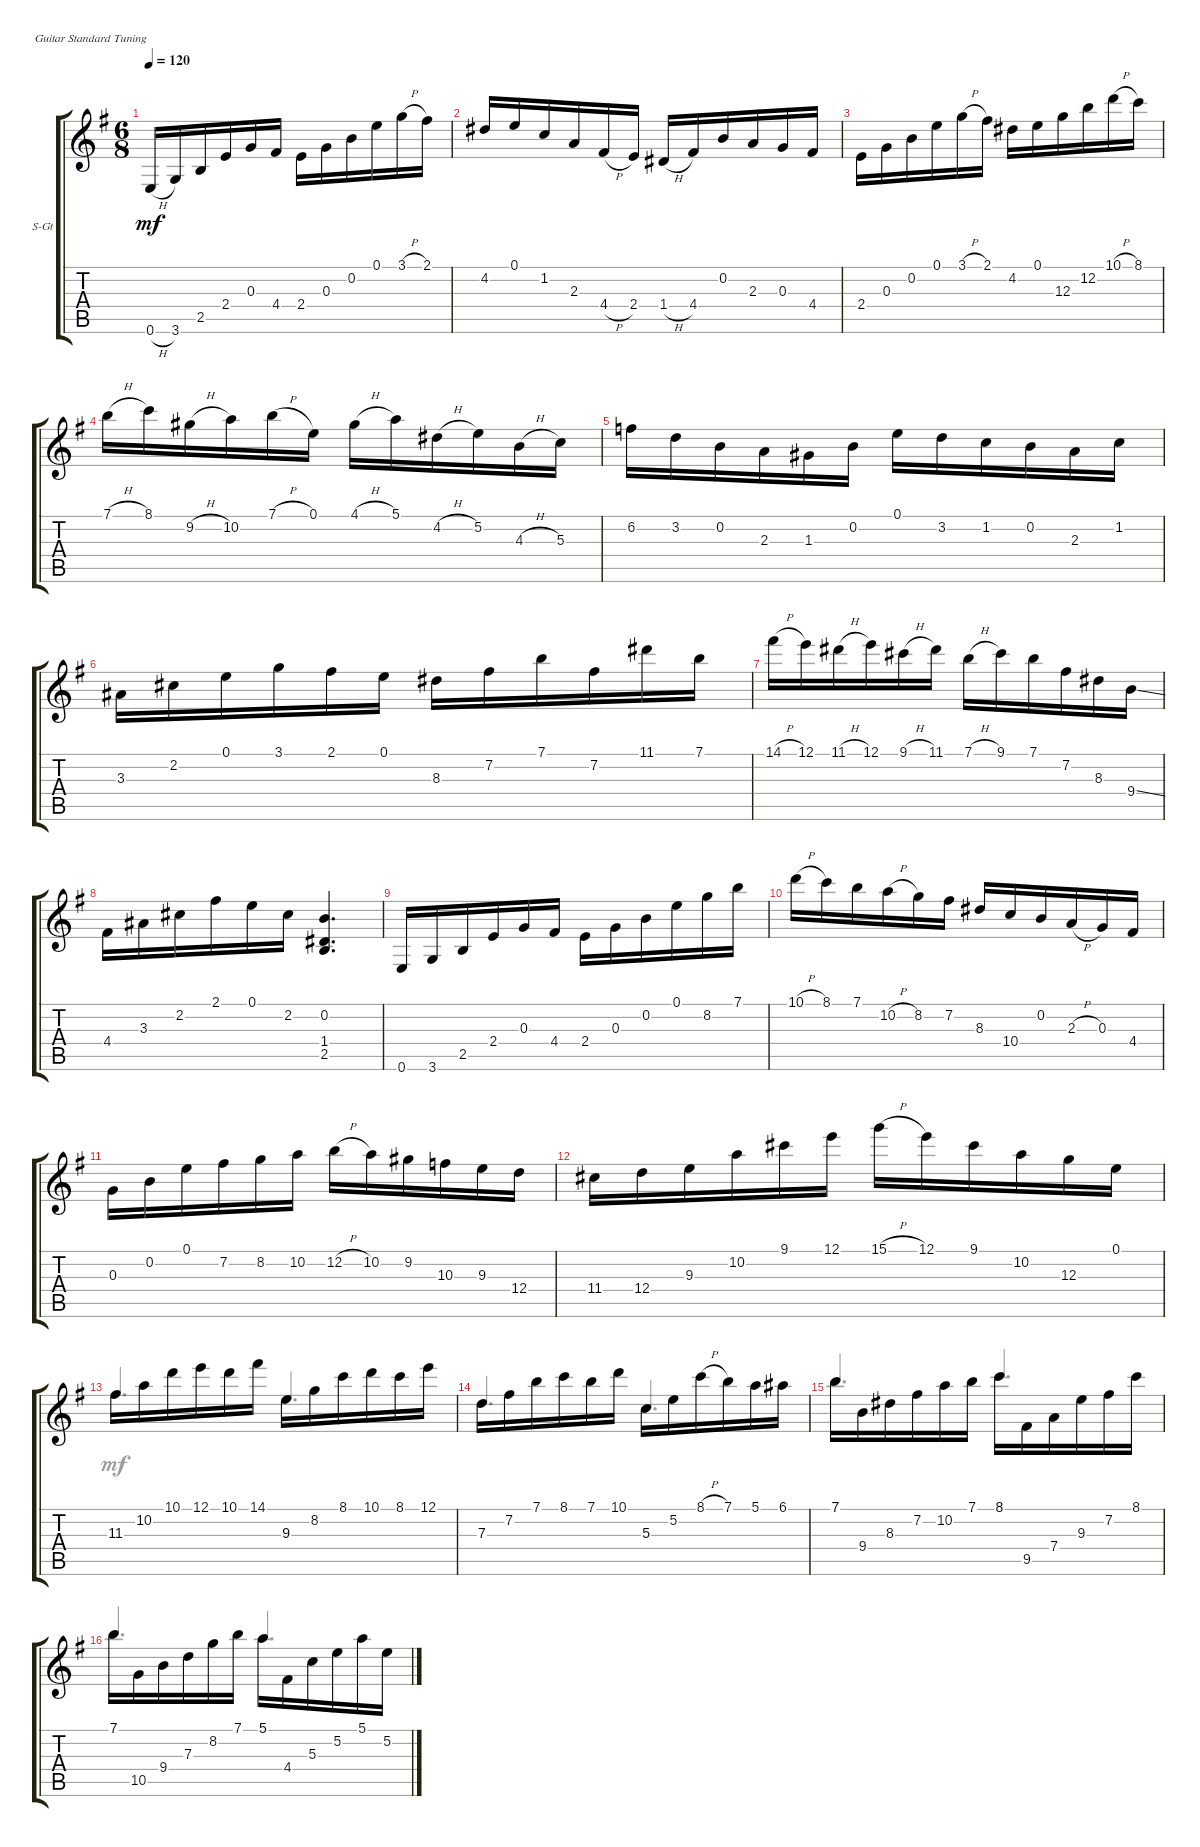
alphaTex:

\defaultSystemsLayout 4
\bracketExtendMode groupsimilarinstruments
\firstSystemTrackNameOrientation horizontal
\otherSystemsTrackNameOrientation horizontal
\track ("Acoustic guitar" "S-Gt") {instrument acousticguitarsteel}
\staff {score tabs}
\tuning (E4 B3 G3 D3 A2 E2)
\voice
\ts (6 8)
\tempo 120
\clef g2
\ks g
0.6{h}.16{dy mf instrument acousticguitarsteel} 3.6.16 2.5.16 2.4.16 0.3.16 4.4.16 2.4.16 0.3.16 0.2.16 0.1.16 3.1{h}.16 2.1.16 |
4.2.16 0.1.16 1.2.16 2.3.16 4.4{h}.16 2.4.16 1.4{h}.16 4.4.16 0.2.16 2.3.16 0.3.16 4.4.16 |
2.4.16 0.3.16 0.2.16 0.1.16 3.1{h}.16 2.1.16 4.2.16 0.1.16 12.3.16 12.2.16 10.1{h}.16 8.1.16 |
7.1{h}.16 8.1.16 9.2{h}.16 10.2.16 7.1{h}.16 0.1.16 4.1{h}.16 5.1.16 4.2{h}.16 5.2.16 4.3{h}.16 5.3.16 |
6.2.16 3.2.16 0.2.16 2.3.16 1.3.16 0.2.16 0.1.16 3.2.16 1.2.16 0.2.16 2.3.16 1.2.16 |
3.3.16 2.2.16 0.1.16 3.1.16 2.1.16 0.1.16 8.3.16 7.2.16 7.1.16 7.2.16 11.1.16 7.1.16 |
14.1{h}.16 12.1.16 11.1{h}.16 12.1.16 9.1{h}.16 11.1.16 7.1{h}.16 9.1.16 7.1.16 7.2.16 8.3.16 9.4{ss}.16 |
4.4.16 3.3.16 2.2.16 2.1.16 0.1.16 2.2.16 (0.2 1.4 2.5).4{d} |
0.6.16 3.6.16 2.5.16 2.4.16 0.3.16 4.4.16 2.4.16 0.3.16 0.2.16 0.1.16 8.2.16 7.1.16 |
10.1{h}.16 8.1.16 7.1.16 10.2{h}.16 8.2.16 7.2.16 8.3.16 10.4.16 0.2.16 2.3{h}.16 0.3.16 4.4.16 |
0.3.16 0.2.16 0.1.16 7.2.16 8.2.16 10.2.16 12.2{h}.16 10.2.16 9.2.16 10.3.16 9.3.16 12.4.16 |
11.4.16 12.4.16 9.3.16 10.2.16 9.1.16 12.1.16 15.1{h}.16 12.1.16 9.1.16 10.2.16 12.3.16 0.1.16 |
11.3.16{beam invert} 10.2.16 10.1.16 12.1.16 10.1.16 14.1.16 9.3.16{beam invert} 8.2.16 8.1.16 10.1.16 8.1.16 12.1.16 |
7.3.16{beam invert} 7.2.16 7.1.16 8.1.16 7.1.16 10.1.16 5.3.16{beam invert} 5.2.16 8.1{h}.16 7.1.16 5.1.16 6.1.16 |
7.1.16{beam invert} 9.4.16 8.3.16 7.2.16 10.2.16 7.1.16 8.1.16{beam invert} 9.5.16 7.4.16 9.3.16 7.2.16 8.1.16 |
7.1.16{beam invert} 10.5.16 9.4.16 7.3.16 8.2.16 7.1.16 5.1.16{beam invert} 4.4.16 5.3.16 5.2.16 5.1.16 5.2.16
\voice
\clef g2
\ottava regular
\simile none
\ks g
|
|
|
|
|
|
|
|
|
|
|
|
11.3.4{d beam invert} 9.3.4{d beam invert} |
7.3.4{d beam invert} 5.3.4{d beam invert} |
7.1.4{d beam invert} 8.1.4{d beam invert} |
7.1.4{d beam invert} 5.1.4{d beam invert}
